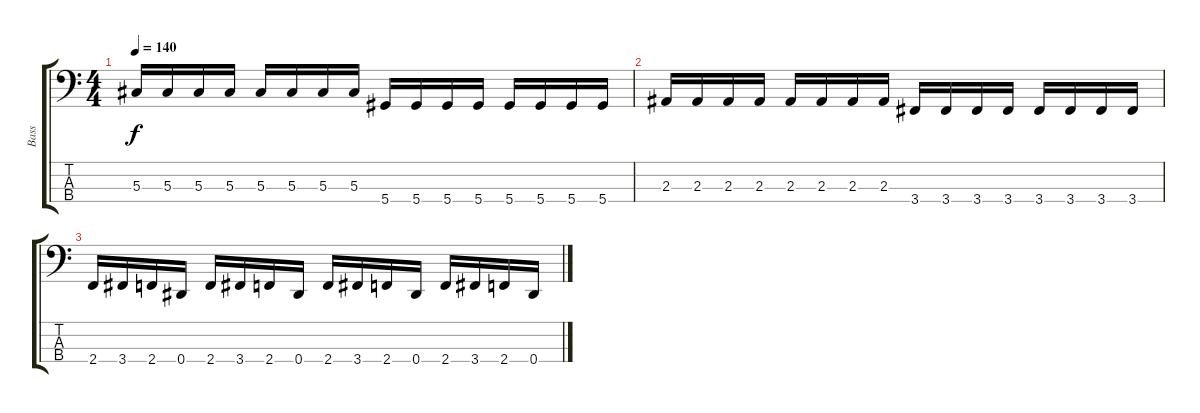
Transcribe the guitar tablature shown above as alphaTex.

\track ("Bass" "Bass") {instrument electricbasspick}
\staff {score tabs}
\tuning (Gb2 Db2 Ab1 Eb1) {hide}
\ts (4 4)
\tempo 140
\clef f4
\ks c
5.3.16{dy f} 5.3.16 5.3.16 5.3.16 5.3.16 5.3.16 5.3.16 5.3.16 5.4.16 5.4.16 5.4.16 5.4.16 5.4.16 5.4.16 5.4.16 5.4.16 |
2.3.16 2.3.16 2.3.16 2.3.16 2.3.16 2.3.16 2.3.16 2.3.16 3.4.16 3.4.16 3.4.16 3.4.16 3.4.16 3.4.16 3.4.16 3.4.16 |
2.4.16 3.4.16 2.4.16 0.4.16 2.4.16 3.4.16 2.4.16 0.4.16 2.4.16 3.4.16 2.4.16 0.4.16 2.4.16 3.4.16 2.4.16 0.4.16
